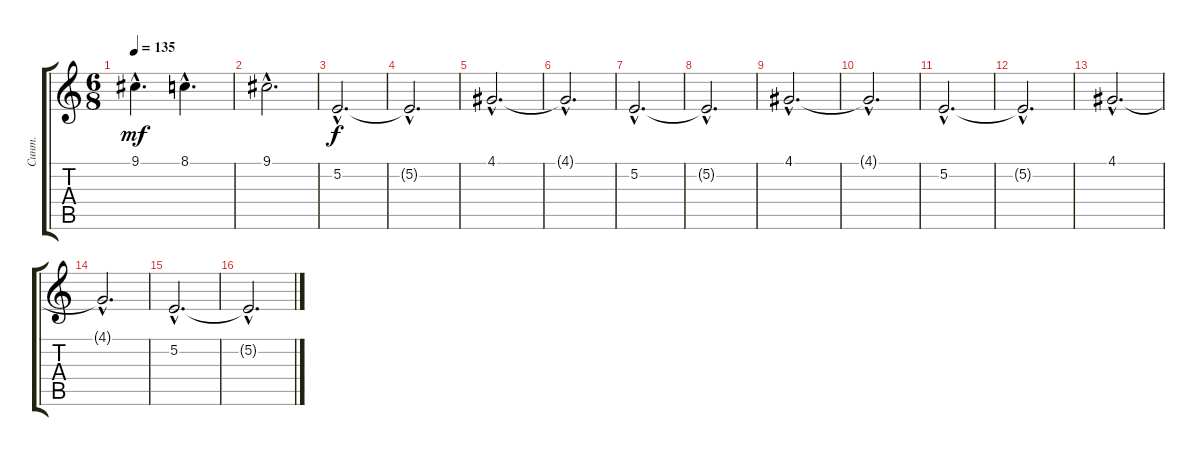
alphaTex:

\track ("Синт." "Синт.") {instrument stringensemble1}
\staff {score tabs}
\tuning (E4 B3 G3 D3 A2 E2) {hide}
\ts (6 8)
\tempo 135
\clef g2
\ks c
9.1{hac}.4{d dy mf} 8.1{hac}.4{d} |
9.1{hac}.2{d} |
\section ("" "")
5.2{hac}.2{d dy f} |
5.2{hac t}.2{d} |
4.1{hac}.2{d} |
4.1{hac t}.2{d} |
5.2{hac}.2{d} |
5.2{hac t}.2{d} |
4.1{hac}.2{d} |
4.1{hac t}.2{d} |
5.2{hac}.2{d} |
5.2{hac t}.2{d} |
4.1{hac}.2{d} |
4.1{hac t}.2{d} |
5.2{hac}.2{d} |
5.2{hac t}.2{d}
